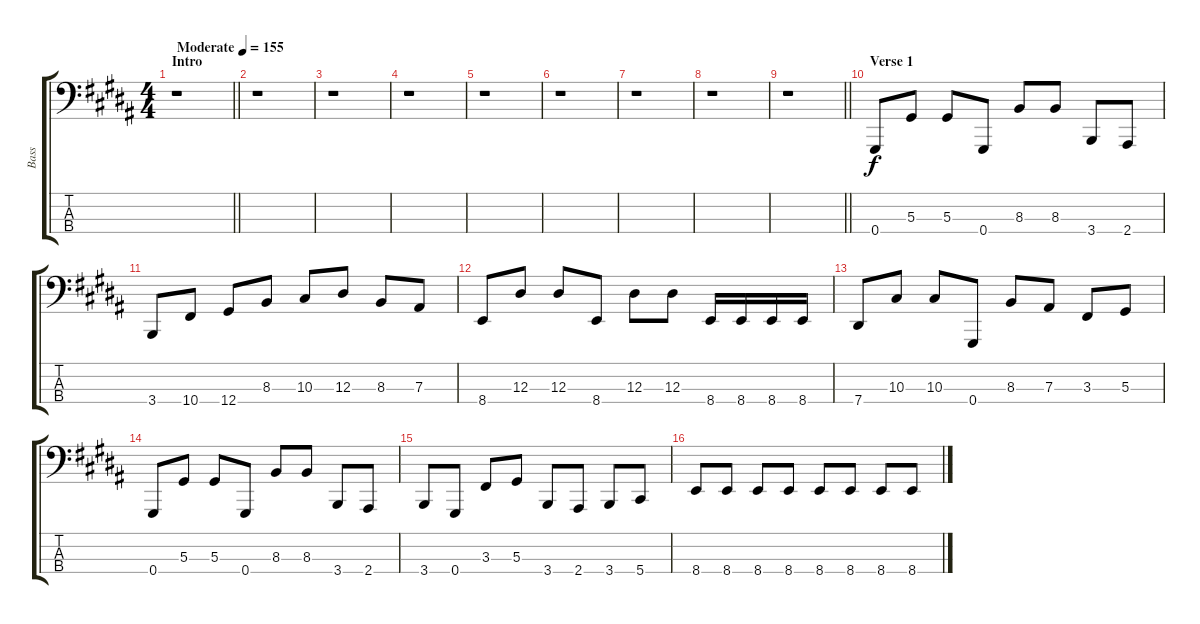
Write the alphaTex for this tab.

\track ("Bass" "Bass") {instrument electricbasspick}
\staff {score tabs}
\tuning (Db2 Ab1 Eb1 Ab0) {hide}
\ts (4 4)
\section ("" "Intro")
\tempo (155 "Moderate")
\clef f4
\barLineRight lightlight
\ks g#minor
r.1{dy f instrument electricbasspick} |
r.1 |
r.1 |
r.1 |
r.1 |
r.1 |
r.1 |
r.1 |
\barLineRight lightlight
r.1 |
\section ("" "Verse 1")
0.4.8 5.3.8 5.3.8 0.4.8 8.3.8 8.3.8 3.4.8 2.4.8 |
3.4.8 10.4.8 12.4.8 8.3.8 10.3.8 12.3.8 8.3.8 7.3.8 |
8.4.8 12.3.8 12.3.8 8.4.8 12.3.8 12.3.8 8.4.16 8.4.16 8.4.16 8.4.16 |
7.4.8 10.3.8 10.3.8 0.4.8 8.3.8 7.3.8 3.3.8 5.3.8 |
0.4.8 5.3.8 5.3.8 0.4.8 8.3.8 8.3.8 3.4.8 2.4.8 |
3.4.8 0.4.8 3.3.8 5.3.8 3.4.8 2.4.8 3.4.8 5.4.8 |
8.4.8 8.4.8 8.4.8 8.4.8 8.4.8 8.4.8 8.4.8 8.4.8
